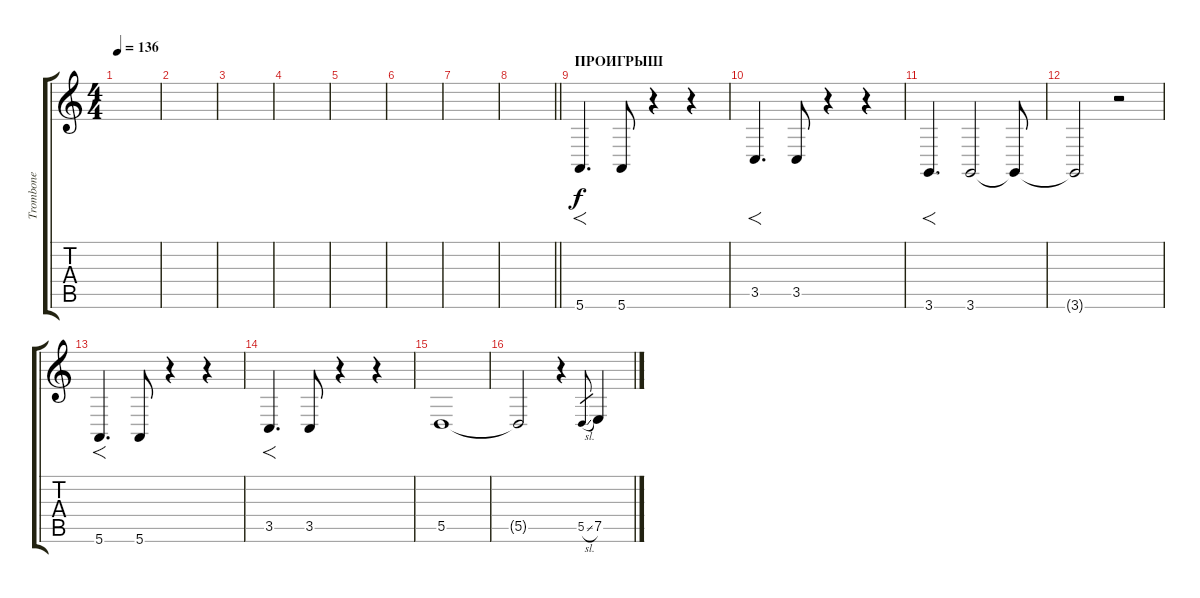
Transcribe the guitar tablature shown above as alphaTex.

\track ("Trombone" "Trombone") {instrument trombone}
\staff {score tabs}
\tuning (E4 B3 G3 D3 A2 E2) {hide}
\ts (4 4)
\tempo 136
\clef g2
\ks c
|
|
|
|
|
|
|
\barLineRight lightlight
|
\section ("" "ПРОИГРЫШ")
5.6.4{f d} 5.6.8 r.4 r.4 |
3.5.4{f d} 3.5.8 r.4 r.4 |
3.6.4{f d} 3.6.2 3.6{t}.8 |
3.6{t}.2 r.2 |
5.6.4{f d} 5.6.8 r.4 r.4 |
3.5.4{f d} 3.5.8 r.4 r.4 |
5.5.1 |
5.5{t}.2 r.4 5.5{sl}.8{gr} 7.5.4
